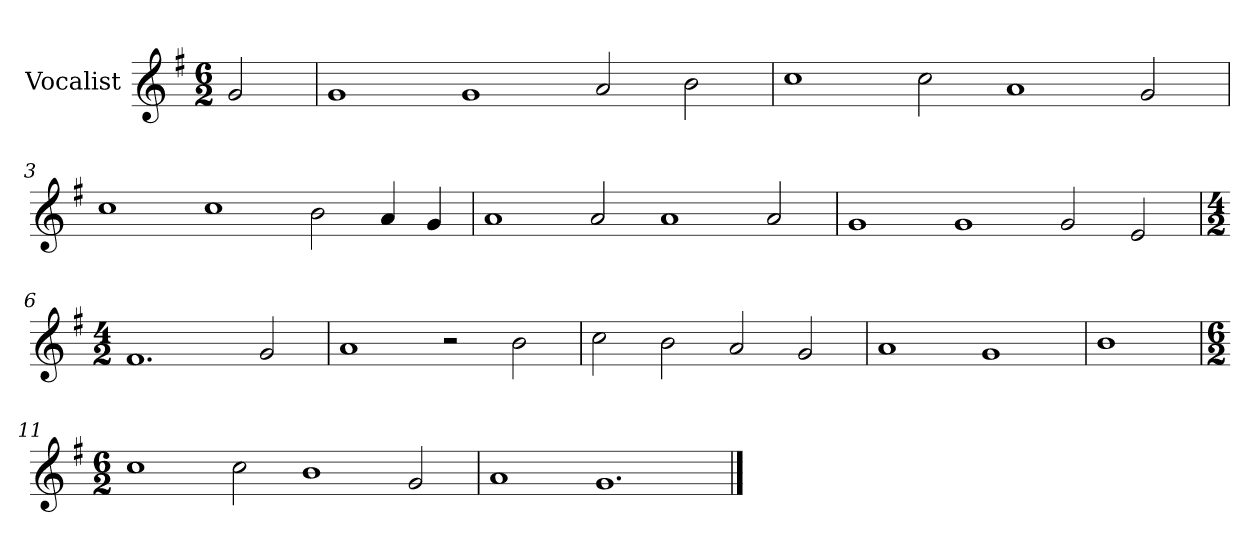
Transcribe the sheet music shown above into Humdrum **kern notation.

**kern
*part1
*staff1
*I"Vocalist
*k[f#]
*G:
*M6/2
=
2g
=1
1g
1g
2a
2b
=2
1cc
2cc
1a
2g
=3
1cc
1cc
2b
4a
4g
=4
1a
2a
1a
2a
=5
1g
1g
2g
2e
=6
*M4/2
1.f#
2g
=7
1a
2r
2b
=8
2cc
2b
2a
2g
=9
1a
1g
=10
1b
=11
*M6/2
1cc
2cc
1b
2g
=12
1a
1.g
==
*-
